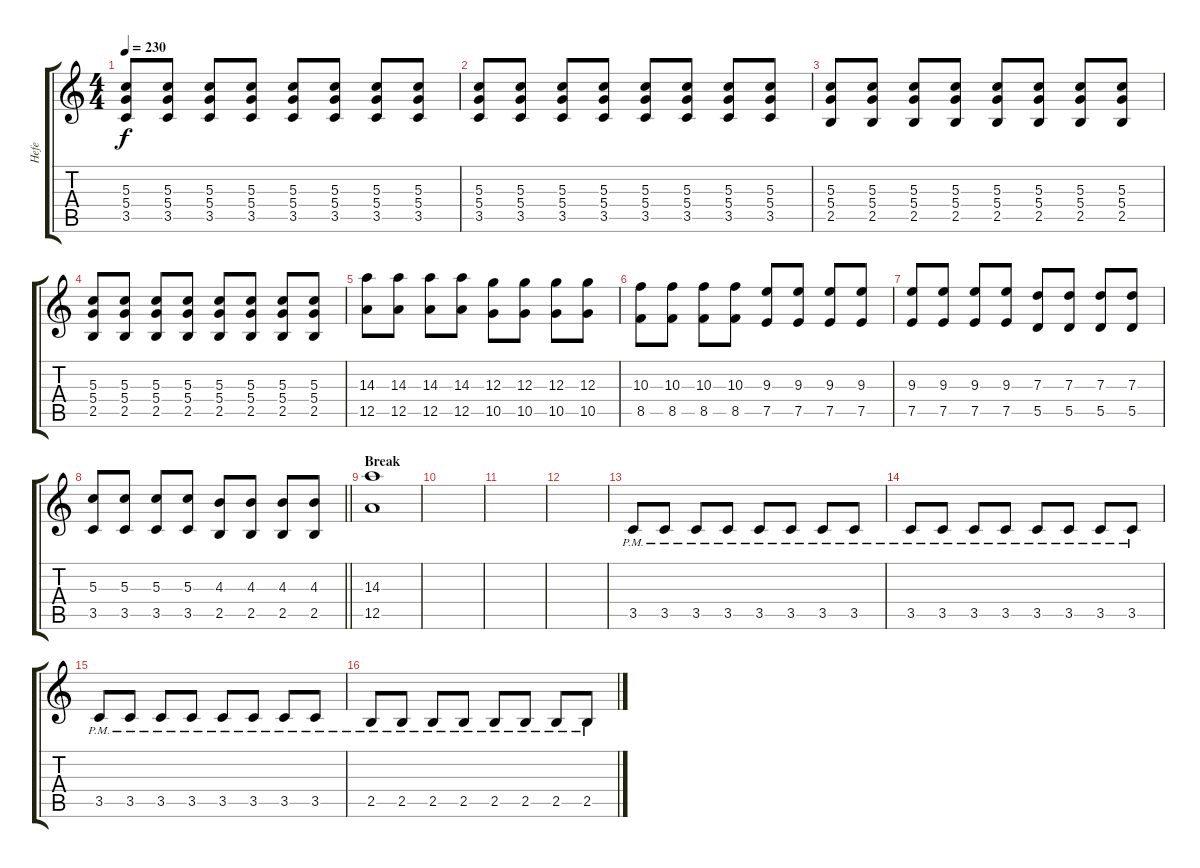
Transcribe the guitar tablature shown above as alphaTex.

\track ("Hefe" "Hefe") {instrument overdrivenguitar}
\staff {score tabs}
\tuning (E4 B3 G3 D3 A2 E2) {hide}
\ts (4 4)
\tempo 230
\clef g2
\ks c
(5.3 5.4 3.5).8{dy f} (5.3 5.4 3.5).8 (5.3 5.4 3.5).8 (5.3 5.4 3.5).8 (5.3 5.4 3.5).8 (5.3 5.4 3.5).8 (5.3 5.4 3.5).8 (5.3 5.4 3.5).8 |
(5.3 5.4 3.5).8 (5.3 5.4 3.5).8 (5.3 5.4 3.5).8 (5.3 5.4 3.5).8 (5.3 5.4 3.5).8 (5.3 5.4 3.5).8 (5.3 5.4 3.5).8 (5.3 5.4 3.5).8 |
(5.3 5.4 2.5).8 (5.3 5.4 2.5).8 (5.3 5.4 2.5).8 (5.3 5.4 2.5).8 (5.3 5.4 2.5).8 (5.3 5.4 2.5).8 (5.3 5.4 2.5).8 (5.3 5.4 2.5).8 |
(5.3 5.4 2.5).8 (5.3 5.4 2.5).8 (5.3 5.4 2.5).8 (5.3 5.4 2.5).8 (5.3 5.4 2.5).8 (5.3 5.4 2.5).8 (5.3 5.4 2.5).8 (5.3 5.4 2.5).8 |
(14.3 12.5).8 (14.3 12.5).8 (14.3 12.5).8 (14.3 12.5).8 (12.3 10.5).8 (12.3 10.5).8 (12.3 10.5).8 (12.3 10.5).8 |
(10.3 8.5).8 (10.3 8.5).8 (10.3 8.5).8 (10.3 8.5).8 (9.3 7.5).8 (9.3 7.5).8 (9.3 7.5).8 (9.3 7.5).8 |
(9.3 7.5).8 (9.3 7.5).8 (9.3 7.5).8 (9.3 7.5).8 (7.3 5.5).8 (7.3 5.5).8 (7.3 5.5).8 (7.3 5.5).8 |
\barLineRight lightlight
(5.3 3.5).8 (5.3 3.5).8 (5.3 3.5).8 (5.3 3.5).8 (4.3 2.5).8 (4.3 2.5).8 (4.3 2.5).8 (4.3 2.5).8 |
\section ("" "Break ")
(14.3 12.5).1 |
|
|
|
3.5{pm}.8 3.5{pm}.8 3.5{pm}.8 3.5{pm}.8 3.5{pm}.8 3.5{pm}.8 3.5{pm}.8 3.5{pm}.8 |
3.5{pm}.8 3.5{pm}.8 3.5{pm}.8 3.5{pm}.8 3.5{pm}.8 3.5{pm}.8 3.5{pm}.8 3.5{pm}.8 |
3.5{pm}.8 3.5{pm}.8 3.5{pm}.8 3.5{pm}.8 3.5{pm}.8 3.5{pm}.8 3.5{pm}.8 3.5{pm}.8 |
2.5{pm}.8 2.5{pm}.8 2.5{pm}.8 2.5{pm}.8 2.5{pm}.8 2.5{pm}.8 2.5{pm}.8 2.5{pm}.8
